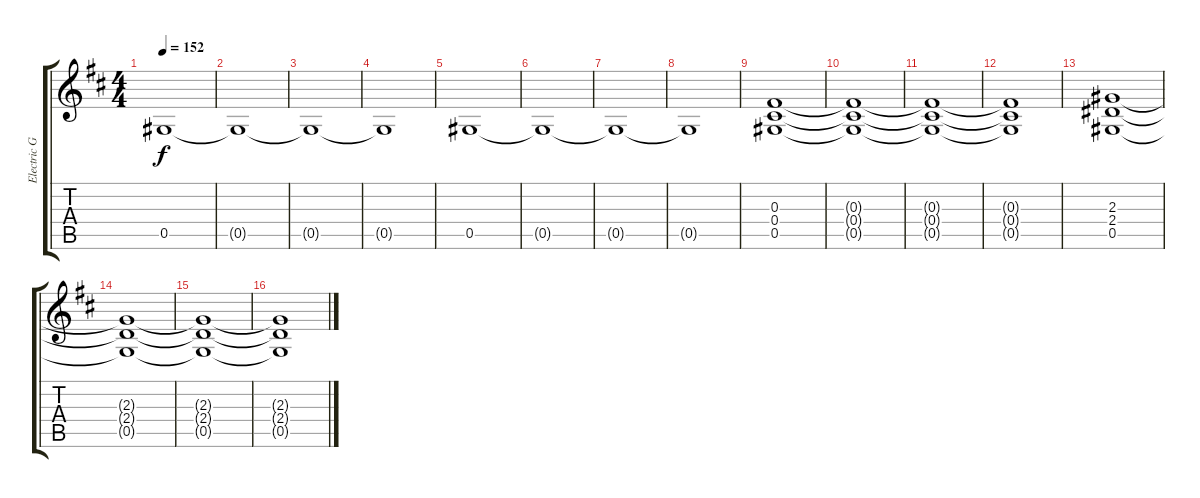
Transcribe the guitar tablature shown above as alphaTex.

\track ("Electric Guitar 2" "Electric G") {instrument overdrivenguitar}
\staff {score tabs}
\tuning (Eb4 Bb3 Gb3 Db3 Ab2 Eb2) {hide}
\ts (4 4)
\tempo 152
\clef g2
\ks d
0.5.1{dy f} |
0.5{t}.1 |
0.5{t}.1 |
0.5{t}.1 |
0.5.1 |
0.5{t}.1 |
0.5{t}.1 |
0.5{t}.1 |
(0.3 0.4 0.5).1 |
(0.3{t} 0.4{t} 0.5{t}).1 |
(0.3{t} 0.4{t} 0.5{t}).1 |
(0.3{t} 0.4{t} 0.5{t}).1 |
(2.3 2.4 0.5).1 |
(2.3{t} 2.4{t} 0.5{t}).1 |
(2.3{t} 2.4{t} 0.5{t}).1 |
(2.3{t} 2.4{t} 0.5{t}).1
